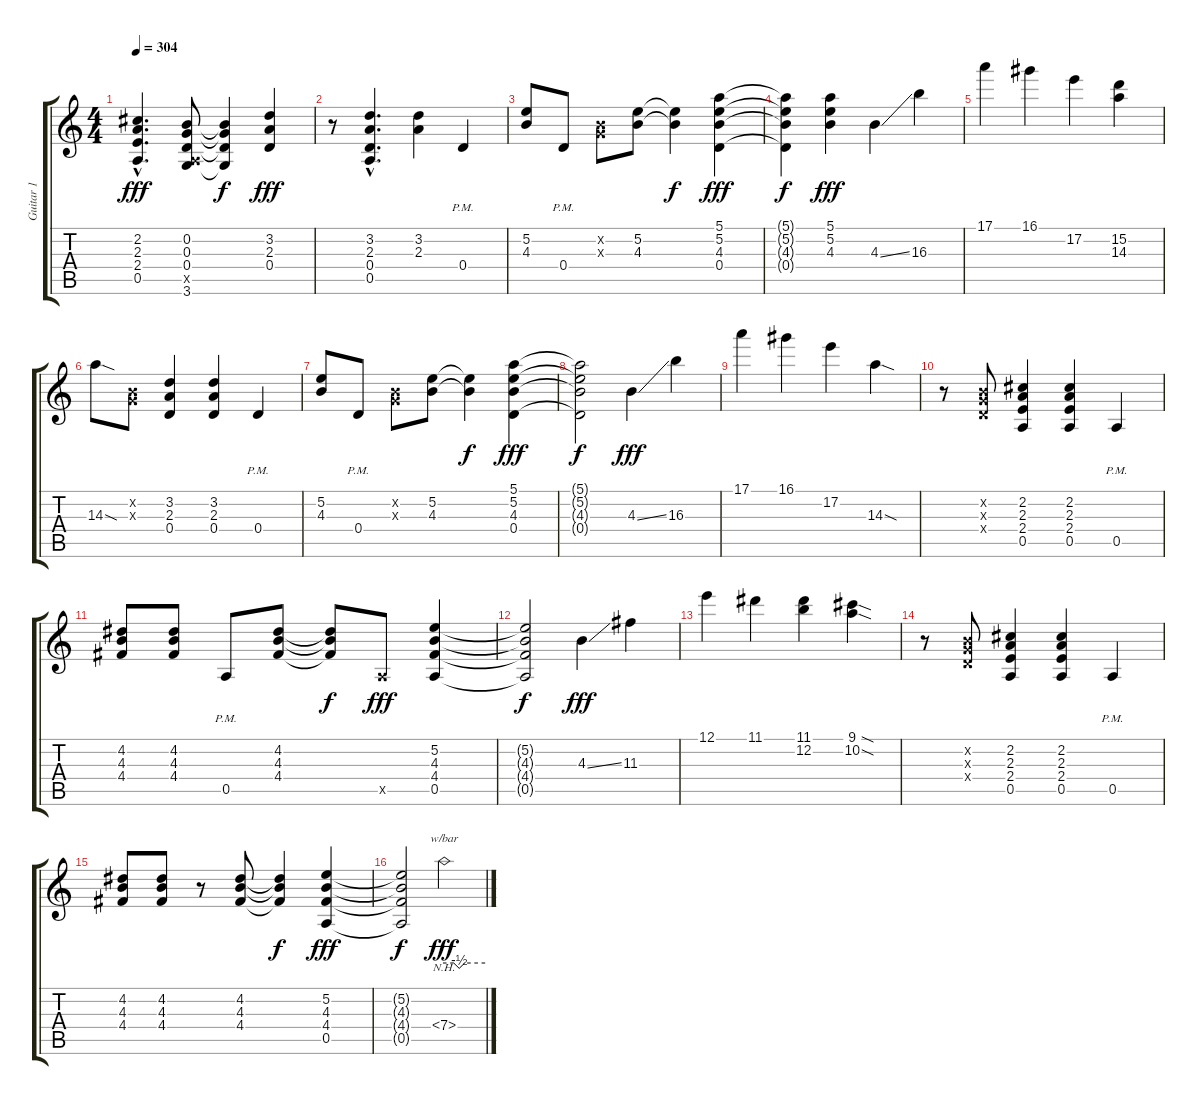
\track ("Guitar 1" "Guitar 1") {instrument distortionguitar}
\staff {score tabs}
\tuning (E4 B3 G3 D3 A2 E2) {hide}
\ts (4 4)
\tempo 304
\clef g2
\ks c
(2.2{hac} 2.3{hac} 2.4{hac} 0.5{hac}).4{d dy fff} (0.2 0.3 0.4 0.5{x} 3.6).8 (0.2{t} 0.3{t} 0.4{t} 3.6{t}).4{dy f} (3.2 2.3 0.4).4{dy fff} |
r.8 (3.2{hac} 2.3{hac} 0.4{hac} 0.5{hac}).4{d} (3.2 2.3).4 0.4{pm}.4 |
(5.2 4.3).8 0.4{pm}.8 (0.2{x} 0.3{x}).8{instrument overdrivenguitar} (5.2 4.3).8{instrument distortionguitar} (5.2{t} 4.3{t}).4{dy f} (5.1 5.2 4.3 0.4).4{dy fff} |
(5.1{t} 5.2{t} 4.3{t} 0.4{t}).4{dy f} (5.1 5.2 4.3).4{dy fff} 4.3{ss}.4 16.3.4 |
17.1.4 16.1.4 17.2.4 (15.2 14.3).4 |
14.3{sod}.8 (0.2{x} 0.3{x}).8{instrument overdrivenguitar} (3.2 2.3 0.4).4{instrument distortionguitar} (3.2 2.3 0.4).4 0.4{pm}.4 |
(5.2 4.3).8 0.4{pm}.8 (0.2{x} 0.3{x}).8{instrument overdrivenguitar} (5.2 4.3).8{instrument distortionguitar} (5.2{t} 4.3{t}).4{dy f} (5.1 5.2 4.3 0.4).4{dy fff} |
(5.1{t} 5.2{t} 4.3{t} 0.4{t}).2{dy f} 4.3{ss}.4{dy fff} 16.3.4 |
17.1.4 16.1.4 17.2.4 14.3{sod}.4 |
r.8 (0.2{x} 0.3{x} 0.4{x}).8{instrument overdrivenguitar} (2.2 2.3 2.4 0.5).4{instrument distortionguitar} (2.2 2.3 2.4 0.5).4 0.5{pm}.4 |
(4.2 4.3 4.4).8 (4.2 4.3 4.4).8 0.5{pm}.8 (4.2 4.3 4.4).8 (4.2{t} 4.3{t} 4.4{t}).8{dy f} 0.5{x}.8{dy fff instrument overdrivenguitar} (5.2 4.3 4.4 0.5).4{instrument distortionguitar} |
(5.2{t} 4.3{t} 4.4{t} 0.5{t}).2{dy f} 4.3{ss}.4{dy fff} 11.3.4 |
12.1.4 11.1.4 (11.1 12.2).4 (9.1{sod} 10.2{sod}).4 |
r.8 (0.2{x} 0.3{x} 0.4{x}).8{instrument overdrivenguitar} (2.2 2.3 2.4 0.5).4{instrument distortionguitar} (2.2 2.3 2.4 0.5).4 0.5{pm}.4 |
(4.2 4.3 4.4).8 (4.2 4.3 4.4).8 r.8 (4.2 4.3 4.4).8 (4.2{t} 4.3{t} 4.4{t}).4{dy f} (5.2 4.3 4.4 0.5).4{dy fff} |
(5.2{t} 4.3{t} 4.4{t} 0.5{t}).2{dy f} 7.4{nh}.2{tbe (custom default 0 0 14 0 22 -2 30 0 60 0) dy fff}
